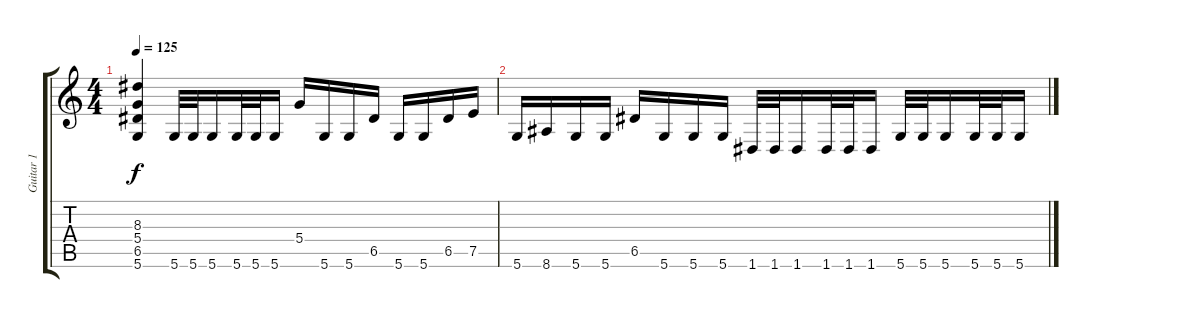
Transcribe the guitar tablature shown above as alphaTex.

\track ("Guitar 1" "Guitar 1") {instrument distortionguitar}
\staff {score tabs}
\tuning (E4 B3 G3 D3 A2 D2) {hide}
\ts (4 4)
\tempo 125
\clef g2
\ks c
(8.3 5.4 6.5 5.6).4{dy f} 5.6.32 5.6.32 5.6.16 5.6.32 5.6.32 5.6.16 5.4.16 5.6.16 5.6.16 6.5.16 5.6.16 5.6.16 6.5.16 7.5.16 |
5.6.16 8.6.16 5.6.16 5.6.16 6.5.16 5.6.16 5.6.16 5.6.16 1.6.32 1.6.32 1.6.16 1.6.32 1.6.32 1.6.16 5.6.32 5.6.32 5.6.16 5.6.32 5.6.32 5.6.16
